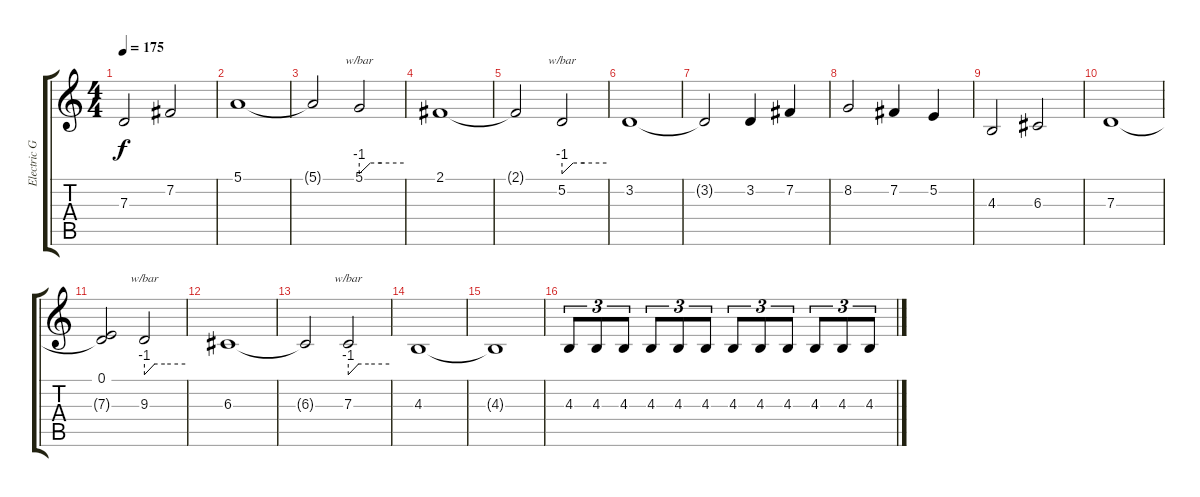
\track ("Electric Guitar" "Electric G") {instrument lead8bassandlead}
\staff {score tabs}
\tuning (E4 B3 G3 D3 A2 E2) {hide}
\ts (4 4)
\tempo 175
\clef g2
\ks c
7.3.2{dy f} 7.2.2 |
5.1.1 |
5.1{t}.2 5.1.2{tbe (custom default 0 -4 15 0 30 0 60 0)} |
2.1.1 |
2.1{t}.2 5.2.2{tbe (custom default 0 -4 15 0 30 0 60 0)} |
3.2.1 |
3.2{t}.2 3.2.4 7.2.4 |
8.2.2 7.2.4 5.2.4 |
4.3.2 6.3.2 |
7.3.1 |
(0.1 7.3{t}).2 9.3.2{tbe (custom default 0 -4 15 0 30 0 60 0)} |
6.3.1 |
6.3{t}.2 7.3.2{tbe (custom default 0 -4 15 0 30 0 60 0)} |
4.3.1 |
4.3{t}.1 |
4.3.8{tu (3 2)} 4.3.8{tu (3 2)} 4.3.8{tu (3 2)} 4.3.8{tu (3 2)} 4.3.8{tu (3 2)} 4.3.8{tu (3 2)} 4.3.8{tu (3 2)} 4.3.8{tu (3 2)} 4.3.8{tu (3 2)} 4.3.8{tu (3 2)} 4.3.8{tu (3 2)} 4.3.8{tu (3 2)}
